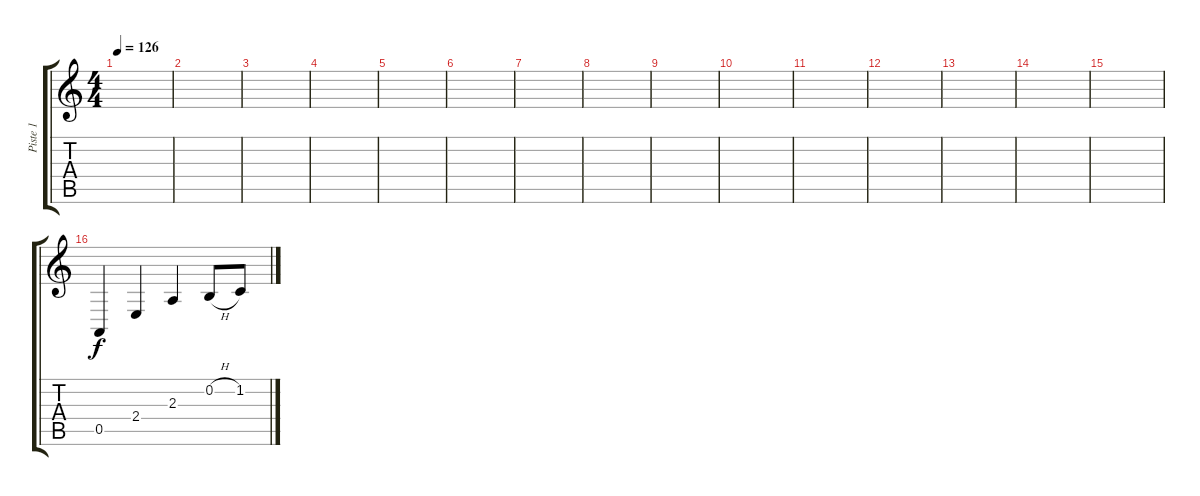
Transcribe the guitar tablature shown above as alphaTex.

\track ("Piste 1" "Piste 1") {instrument acousticgrandpiano}
\staff {score tabs}
\tuning (E4 B3 G3 D3 A2 E2) {hide}
\ts (4 4)
\tempo 126
\clef g2
\ks c
|
|
|
|
|
|
|
|
|
|
|
|
|
|
|
0.5.4 2.4.4 2.3.4 0.2{h}.8 1.2.8
